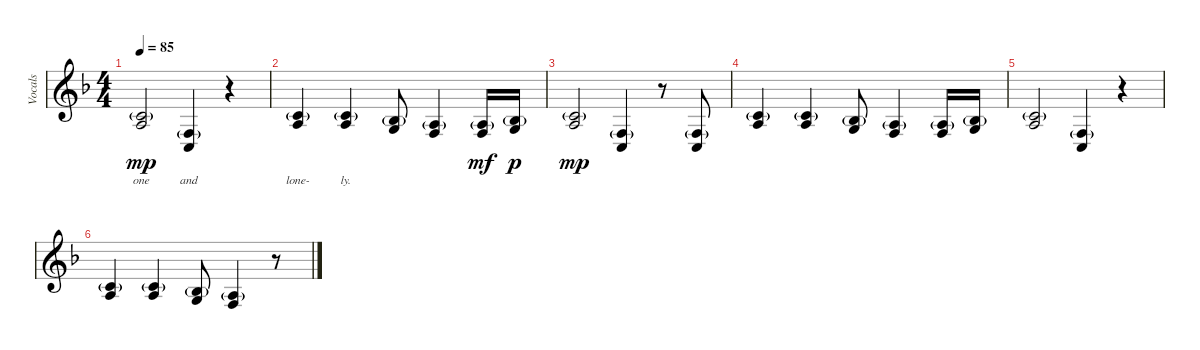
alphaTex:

\track ("Vocals" "Vocals") {instrument flute}
\staff {score}
\tuning (E4 B3 G3 D3 A2 E2) {hide}
\ts (4 4)
\tempo 85
\clef g2
\ks f
(1.2{g} 2.3).2{lyrics (0 "one") lyrics (1 "") lyrics (2 "") lyrics (3 "") lyrics (4 "") dy mp} (3.4{g} 3.5).4{lyrics (0 "and") lyrics (1 "") lyrics (2 "") lyrics (3 "") lyrics (4 "")} r.4 |
(1.2{g} 2.3).4{lyrics (0 "lone-") lyrics (1 "") lyrics (2 "") lyrics (3 "") lyrics (4 "")} (1.2{g} 2.3).4{lyrics (0 "ly.") lyrics (1 "") lyrics (2 "") lyrics (3 "") lyrics (4 "")} (3.3{g} 5.4).8 (2.3{g} 3.4).4 (2.3{g} 3.4).16{dy mf} (3.3{g} 5.4).16{dy p} |
(1.2{g} 2.3).2{dy mp} (3.4{g} 3.5).4{volume 2} r.8 (3.4{g} 3.5).8 |
(1.2{g} 2.3).4 (1.2{g} 2.3).4 (3.3{g} 5.4).8 (2.3{g} 3.4).4 (2.3{g} 3.4).16 (3.3{g} 5.4).16 |
(1.2{g} 2.3).2 (3.4{g} 3.5).4 r.4 |
(1.2{g} 2.3).4 (1.2{g} 2.3).4 (3.3{g} 5.4).8 (2.3{g} 3.4).4 r.8
